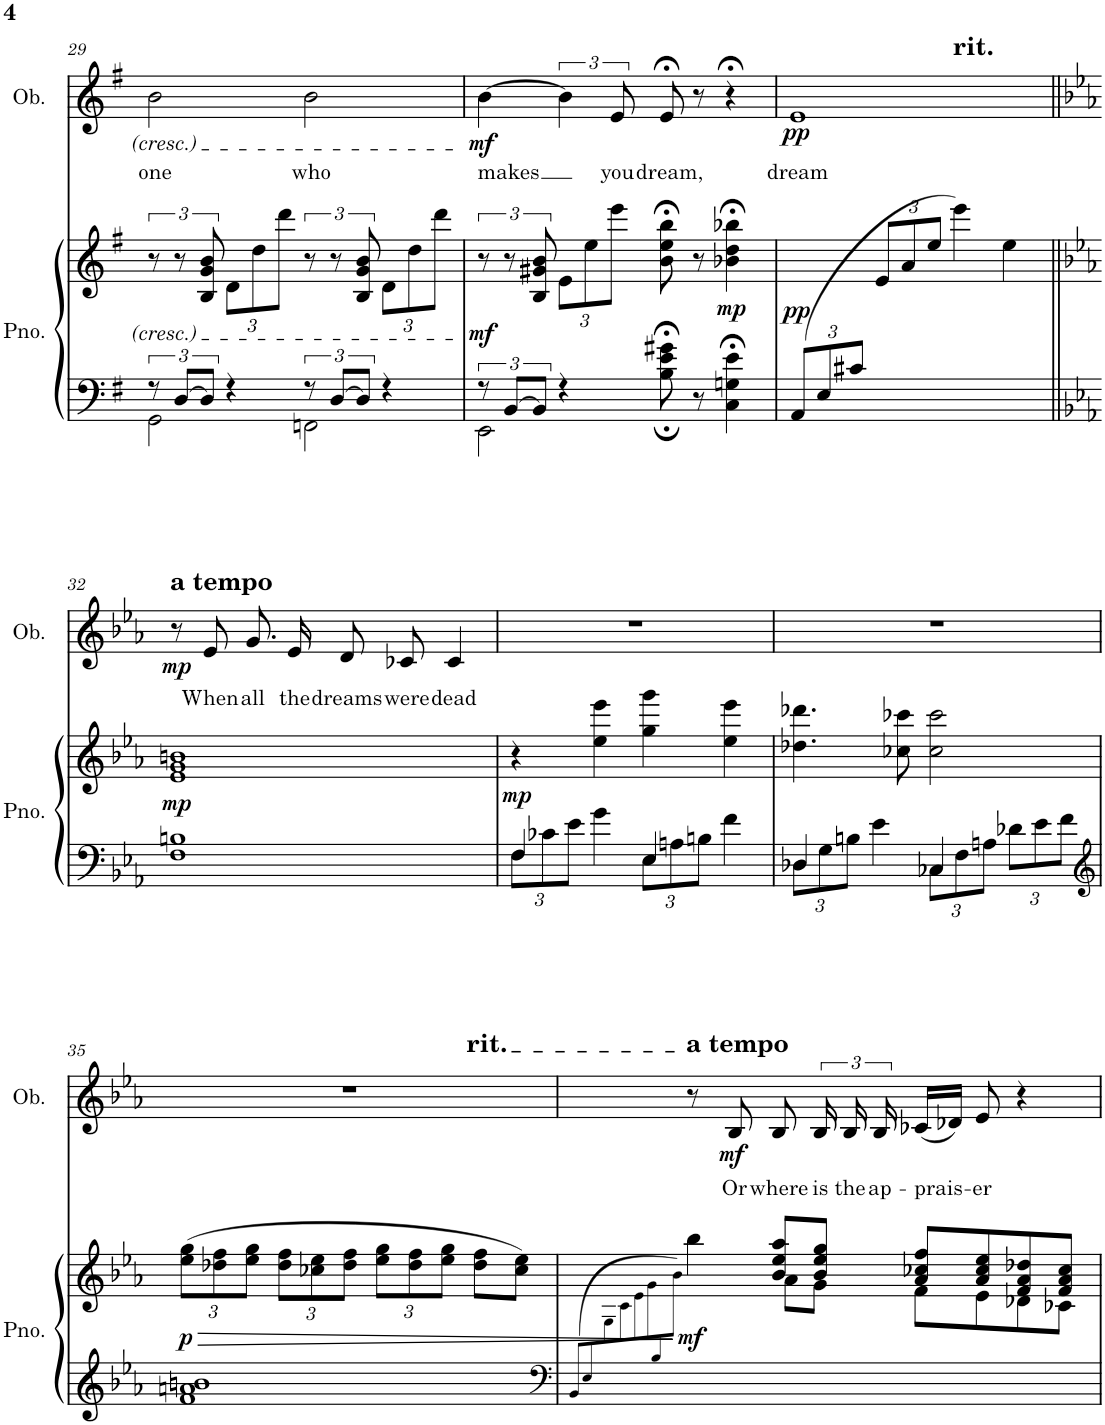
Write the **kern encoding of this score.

**kern	**kern	**dynam	**kern	**text	**dynam
*part2	*part2	*part2	*part1	*part1	*part1
*staff3	*staff2	*staff2/3	*staff1	*staff1	*staff1
*I"Piano	*	*	*I"Oboe	*	*
*I'Pno.	*	*	*I'Ob.	*	*
!!LO:PB:g=z
*clefF4	*clefG2	*	*clefG2	*	*
*k[f#]	*k[f#]	*	*k[f#]	*	*
*M4/4	*M4/4	*	*M4/4	*	*
=29	=29	=29	=29	=29	=29
*^	*	*	*	*	*
!	!	!	!	!	!LO:LY:b	!
12r	2GG\	12r	.	2b\	one	.
[12D/L	.	12r	.	.	.	.
12D/J]	.	12B/ 12g/ 12b/	.	.	.	.
*	*	*Xbrackettup	*	*	*	*
4r	.	12d\L	.	.	.	.
.	.	12dd\	.	.	.	.
.	.	12ddd\J	.	.	.	.
*	*	*brackettup	*	*	*	*
!	!	!	!	!	!LO:LY:b	!
12r	2FFn\	12r	.	2b\	who	.
[12D/L	.	12r	.	.	.	.
12D/J]	.	12B/ 12g/ 12b/	.	.	.	.
*	*	*Xbrackettup	*	*	*	*
4r	.	12d\L	.	.	.	.
.	.	12dd\	.	.	.	.
.	.	12ddd\J	.	.	.	.
=30	=30	=30	=30	=30	=30	=30
*	*	*brackettup	*	*	*	*
!	!	!	!LO:DY:b	!	!LO:LY:b	!LO:DY:b
12r	2EE\	12r	mf	[4b\	makes	mf
[12BB/L	.	12r	.	.	.	.
12BB/J]	.	12B/ 12g#X/ 12b/	.	.	.	.
*	*	*Xbrackettup	*	*	*	*
4r	.	12e\L	.	6b\]	.	.
.	.	12ee\	.	.	.	.
!	!	!	!	!	!LO:LY:b	!
.	.	12eee\J	.	12e/	you	.
!	!	!	!	!	!LO:LY:b	!
8B\;< 8e\;< 8g#X\;<	2ryy	8b\;< 8ee\;< 8bb\;<	.	8e;</	dream,	.
8r	.	8r	.	8r	.	.
!	!	!	!LO:DY:b	!	!	!
4C\;< 4Gn\;< 4e\;<	.	4b-X\;< 4dd\;< 4bb-X\;<	mp	4r;<	.	.
=31	=31	=31	=31	=31	=31	=31
*Xbrackettup	*	*	*	*	*	*
!	!	!	!LO:DY:b	!	!LO:LY:b	!LO:DY:b
*	*	*	*	*^	*	*
(12AA/L	1ryy	4ryy	pp	1e	2ryy	dream	pp
12E/	.	.	.	.	.	.	.
12c#X/J	.	.	.	.	.	.	.
2.ryy	.	12e/L	.	.	.	.	.
.	.	12a/	.	.	.	.	.
.	.	12ee/J	.	.	.	.	.
!	!	!	!	!	!LO:TX:a:t=rit.	!	!
.	.	4eee\)	.	.	2ryy	.	.
.	.	4ee\	.	.	.	.	.
*v	*v	*	*	*v	*v	*	*
!!LO:LB:g=z
=32||	=32||	=32||	=32||	=32||	=32||
*k[b-e-a-]	*k[b-e-a-]	*	*k[b-e-a-]	*	*
*	*	*	*^	*	*
!	!	!	!LO:TX:a:B:t=a tempo	!	!	!
!	!	!LO:DY:b	!	!	!	!LO:DY:b
*	*	*	*v	*v	*	*
1F 1Bn	1e- 1g 1bn	mp	8r	.	mp
!	!	!	!	!LO:LY:b	!
.	.	.	8e-/	When	.
!	!	!	!	!LO:LY:b	!
.	.	.	8.g/	all	.
!	!	!	!	!LO:LY:b	!
.	.	.	16e-/	the	.
!	!	!	!	!LO:LY:b	!
.	.	.	8d/	dreams	.
!	!	!	!	!LO:LY:b	!
.	.	.	8c-X/	were	.
!	!	!	!	!LO:LY:b	!
.	.	.	4c-/	dead	.
=33	=33	=33	=33	=33	=33
*^	*	*	*	*	*
!	!	!	!LO:DY:b	!	!	!
4F/	12F\L	4r	mp	1r	.	.
.	12c-X\	.	.	.	.	.
.	12e-\J	.	.	.	.	.
4g\	4ryy	4ee-\ 4eee-\	.	.	.	.
4E-/	12E-\L	4gg\ 4ggg\	.	.	.	.
.	12An\	.	.	.	.	.
.	12Bn\J	.	.	.	.	.
4f\	4ryy	4ee-\ 4eee-\	.	.	.	.
=34	=34	=34	=34	=34	=34	=34
4D-X/	12D-\L	4.dd-X\ 4.ddd-X\	.	1r	.	.
.	12G\	.	.	.	.	.
.	12Bn\J	.	.	.	.	.
4e-\	4ryy	.	.	.	.	.
.	.	8cc-X\ 8ccc-X\	.	.	.	.
4C-X/	12C-\L	2cc-\ 2ccc-\	.	.	.	.
.	12F\	.	.	.	.	.
.	12An\J	.	.	.	.	.
12d-X\L	4ryy	.	.	.	.	.
12e-\	.	.	.	.	.	.
12f\J	.	.	.	.	.	.
*v	*v	*	*	*	*	*
!!LO:LB:g=z
=35	=35	=35	=35	=35	=35
*clefG2	*	*	*	*	*
!	!	!LO:HP:b	!	!	!
!	!	!LO:DY:n=1:b	!	!	!
*	*	*	*^	*	*
1f 1an 1bn	(12ee-\ 12gg\L	> p	1r	2.ryy	.	.
.	12dd-X\ 12ff\	.	.	.	.	.
.	12ee-\ 12gg\J	.	.	.	.	.
.	12dd-\ 12ff\L	.	.	.	.	.
.	12cc-X\ 12ee-\	.	.	.	.	.
.	12dd-\ 12ff\J	.	.	.	.	.
.	12ee-\ 12gg\L	.	.	.	.	.
.	12dd-\ 12ff\	.	.	.	.	.
.	12ee-\ 12gg\J	.	.	.	.	.
!	!	!	!	!LO:TX:a:t=rit.	!	!
.	8dd-\ 8ff\L	.	.	4ryy	.	.
.	8cc-\ 8ee-\J)	.	.	.	.	.
.	.	]	.	.	.	.
*	*	*	*v	*v	*	*
=36	=36	=36	=36	=36	=36
*clefF4	*	*	*	*	*
.	8qG\	.	.	.	.
.	8qc\	.	.	.	.
8qBB-/L	8qe-\	.	.	.	.
8qE-/	8qg\	.	.	.	.
8qB-/	8qb-\J	.	.	.	.
*^	*^	*	*	*	*
!	!	!	!	!	!LO:TX:a:B:t=a tempo	!	!
!	!	!	!	!LO:DY:b	!	!	!
1ryy	1ryy	4bb-\	4ryy	mf	8r	.	.
!	!	!	!	!	!	!LO:LY:b	!LO:DY:b
.	.	.	.	.	8B-/	Or	mf
!	!	!	!	!	!	!LO:LY:b	!
.	.	8b-/ 8ee-/ 8aa-/L	8a-\L	.	8B-/	where	.
!	!	!	!	!	!	!LO:LY:b	!
.	.	8b-/ 8ee-/ 8gg/J	8g\J	.	24B-/	is	.
!	!	!	!	!	!	!LO:LY:b	!
.	.	.	.	.	24B-/	the	.
!	!	!	!	!	!	!LO:LY:b	!
.	.	.	.	.	24B-/	ap-	.
!	!	!	!	!	!	!LO:LY:b	!
.	.	8a-/ 8cc-X/ 8ff/L	8f\L	.	(16c-X/LL	-prais-	.
.	.	.	.	.	16d-X/JJ)	.	.
!	!	!	!	!	!	!LO:LY:b	!
.	.	8a-/ 8cc-/ 8ee-/	8e-\	.	8e-/	-er	.
.	.	8f/ 8a-/ 8dd-X/	8d-X\	.	4r	.	.
.	.	8f/ 8a-/ 8cc-/J	8c-X\J	.	.	.	.
*v	*v	*	*	*	*	*	*
*	*v	*v	*	*	*	*
=	=	=	=	=	=
*-	*-	*-	*-	*-	*-
